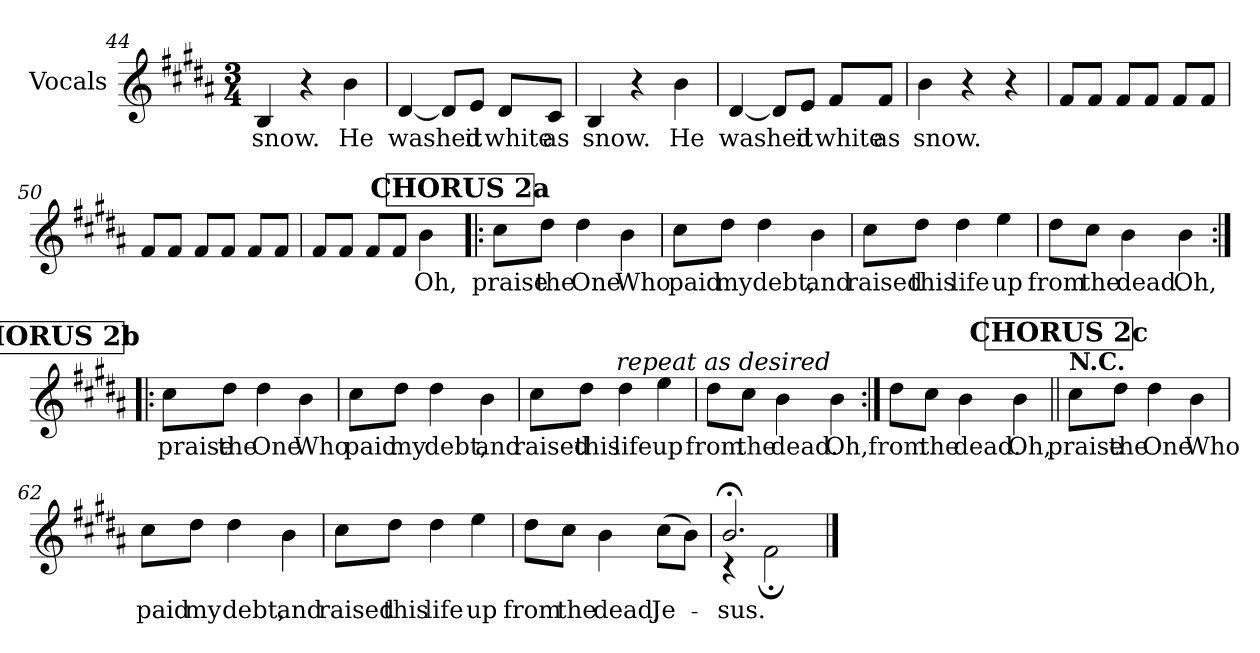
**kern	**text
*part1	*part1
*staff1	*staff1
*I"Vocals	*
*clefG2	*
*k[f#c#g#d#a#]	*
*B:	*
*M3/4	*
=44	=44
!	!LO:LY:b
4B/	snow.
4r	.
!	!LO:LY:b
4b\	He
=45	=45
!	!LO:LY:b
[4d#/	washed
8d#/L]	.
!	!LO:LY:b
8e/J	it
!	!LO:LY:b
8d#/L	white
!	!LO:LY:b
8c#/J	as
=46	=46
!	!LO:LY:b
4B/	snow.
4r	.
!	!LO:LY:b
4b\	He
!!LO:LB:g=z
=47	=47
!	!LO:LY:b
[4d#/	washed
8d#/L]	.
!	!LO:LY:b
8e/J	it
!	!LO:LY:b
8f#/L	white
!	!LO:LY:b
8f#/J	as
=48	=48
!	!LO:LY:b
4b\	snow.
4r	.
4r	.
=49	=49
8f#!/L	.
8f#!/J	.
8f#!/L	.
8f#!/J	.
8f#!/L	.
8f#!/J	.
=50	=50
8f#!/L	.
8f#!/J	.
8f#!/L	.
8f#!/J	.
8f#!/L	.
8f#!/J	.
=51	=51
8f#!/L	.
8f#!/J	.
8f#!/L	.
8f#!/J	.
!	!LO:LY:b
4b\	Oh,
!!LO:LB:g=z
!!LO:REH:place=s1:a:B:t=CHORUS 2a
=52!|:	=52!|:
!	!LO:LY:b
8cc#\L	praise
!	!LO:LY:b
8dd#\J	the
!	!LO:LY:b
4dd#\	One
!	!LO:LY:b
4b\	Who
=53	=53
!	!LO:LY:b
8cc#\L	paid
!	!LO:LY:b
8dd#\J	my
!	!LO:LY:b
4dd#\	debt,
!	!LO:LY:b
4b\	and
=54	=54
!	!LO:LY:b
8cc#\L	raised
!	!LO:LY:b
8dd#\J	this
!	!LO:LY:b
4dd#\	life
!	!LO:LY:b
4ee\	up
=55	=55
!	!LO:LY:b
8dd#\L	from
!	!LO:LY:b
8cc#\J	the
!	!LO:LY:b
4b\	dead.
!	!LO:LY:b
4b\	Oh,
!!LO:PB:g=z
!!LO:REH:place=s1:a:B:t=CHORUS 2b
=56:|!|:	=56:|!|:
!	!LO:LY:b
8cc#\L	praise
!	!LO:LY:b
8dd#\J	the
!	!LO:LY:b
4dd#\	One
!	!LO:LY:b
4b\	Who
=57	=57
!	!LO:LY:b
8cc#\L	paid
!	!LO:LY:b
8dd#\J	my
!	!LO:LY:b
4dd#\	debt,
!	!LO:LY:b
4b\	and
=58	=58
!	!LO:LY:b
8cc#\L	raised
!	!LO:LY:b
8dd#\J	this
!	!LO:LY:b
4dd#\	life
!	!LO:LY:b
4ee\	up
!!LO:LB:g=z
=59	=59
!	!LO:LY:b
8dd#\L	from
!	!LO:LY:b
8cc#\J	the
!	!LO:LY:b
4b\	dead.
!LO:TX:a:i:rj:t=repeat as desired	!
!	!LO:LY:b
4b\	Oh,
=60:|!	=60:|!
!	!LO:LY:b
8dd#\L	from
!	!LO:LY:b
8cc#\J	the
!	!LO:LY:b
4b\	dead.
!	!LO:LY:b
4b\	Oh,
!!LO:REH:place=s1:a:B:t=CHORUS 2c
=61||	=61||
!LO:TX:a:B:t=N.C.	!
!	!LO:LY:b
8cc#\L	praise
!	!LO:LY:b
8dd#\J	the
!	!LO:LY:b
4dd#\	One
!	!LO:LY:b
4b\	Who
=62	=62
!	!LO:LY:b
8cc#\L	paid
!	!LO:LY:b
8dd#\J	my
!	!LO:LY:b
4dd#\	debt,
!	!LO:LY:b
4b\	and
!!LO:LB:g=z
=63	=63
!	!LO:LY:b
8cc#\L	raised
!	!LO:LY:b
8dd#\J	this
!	!LO:LY:b
4dd#\	life
!	!LO:LY:b
4ee\	up
=64	=64
!	!LO:LY:b
8dd#\L	from
!	!LO:LY:b
8cc#\J	the
!	!LO:LY:b
4b\	dead,
!	!LO:LY:b
(>8cc#\L	Je-
8b\J)	.
=65	=65
!	!LO:LY:b
*^	*
2.b;</	4rB	-sus.
.	2f#;!\	.
*v	*v	*
==	==
*-	*-
